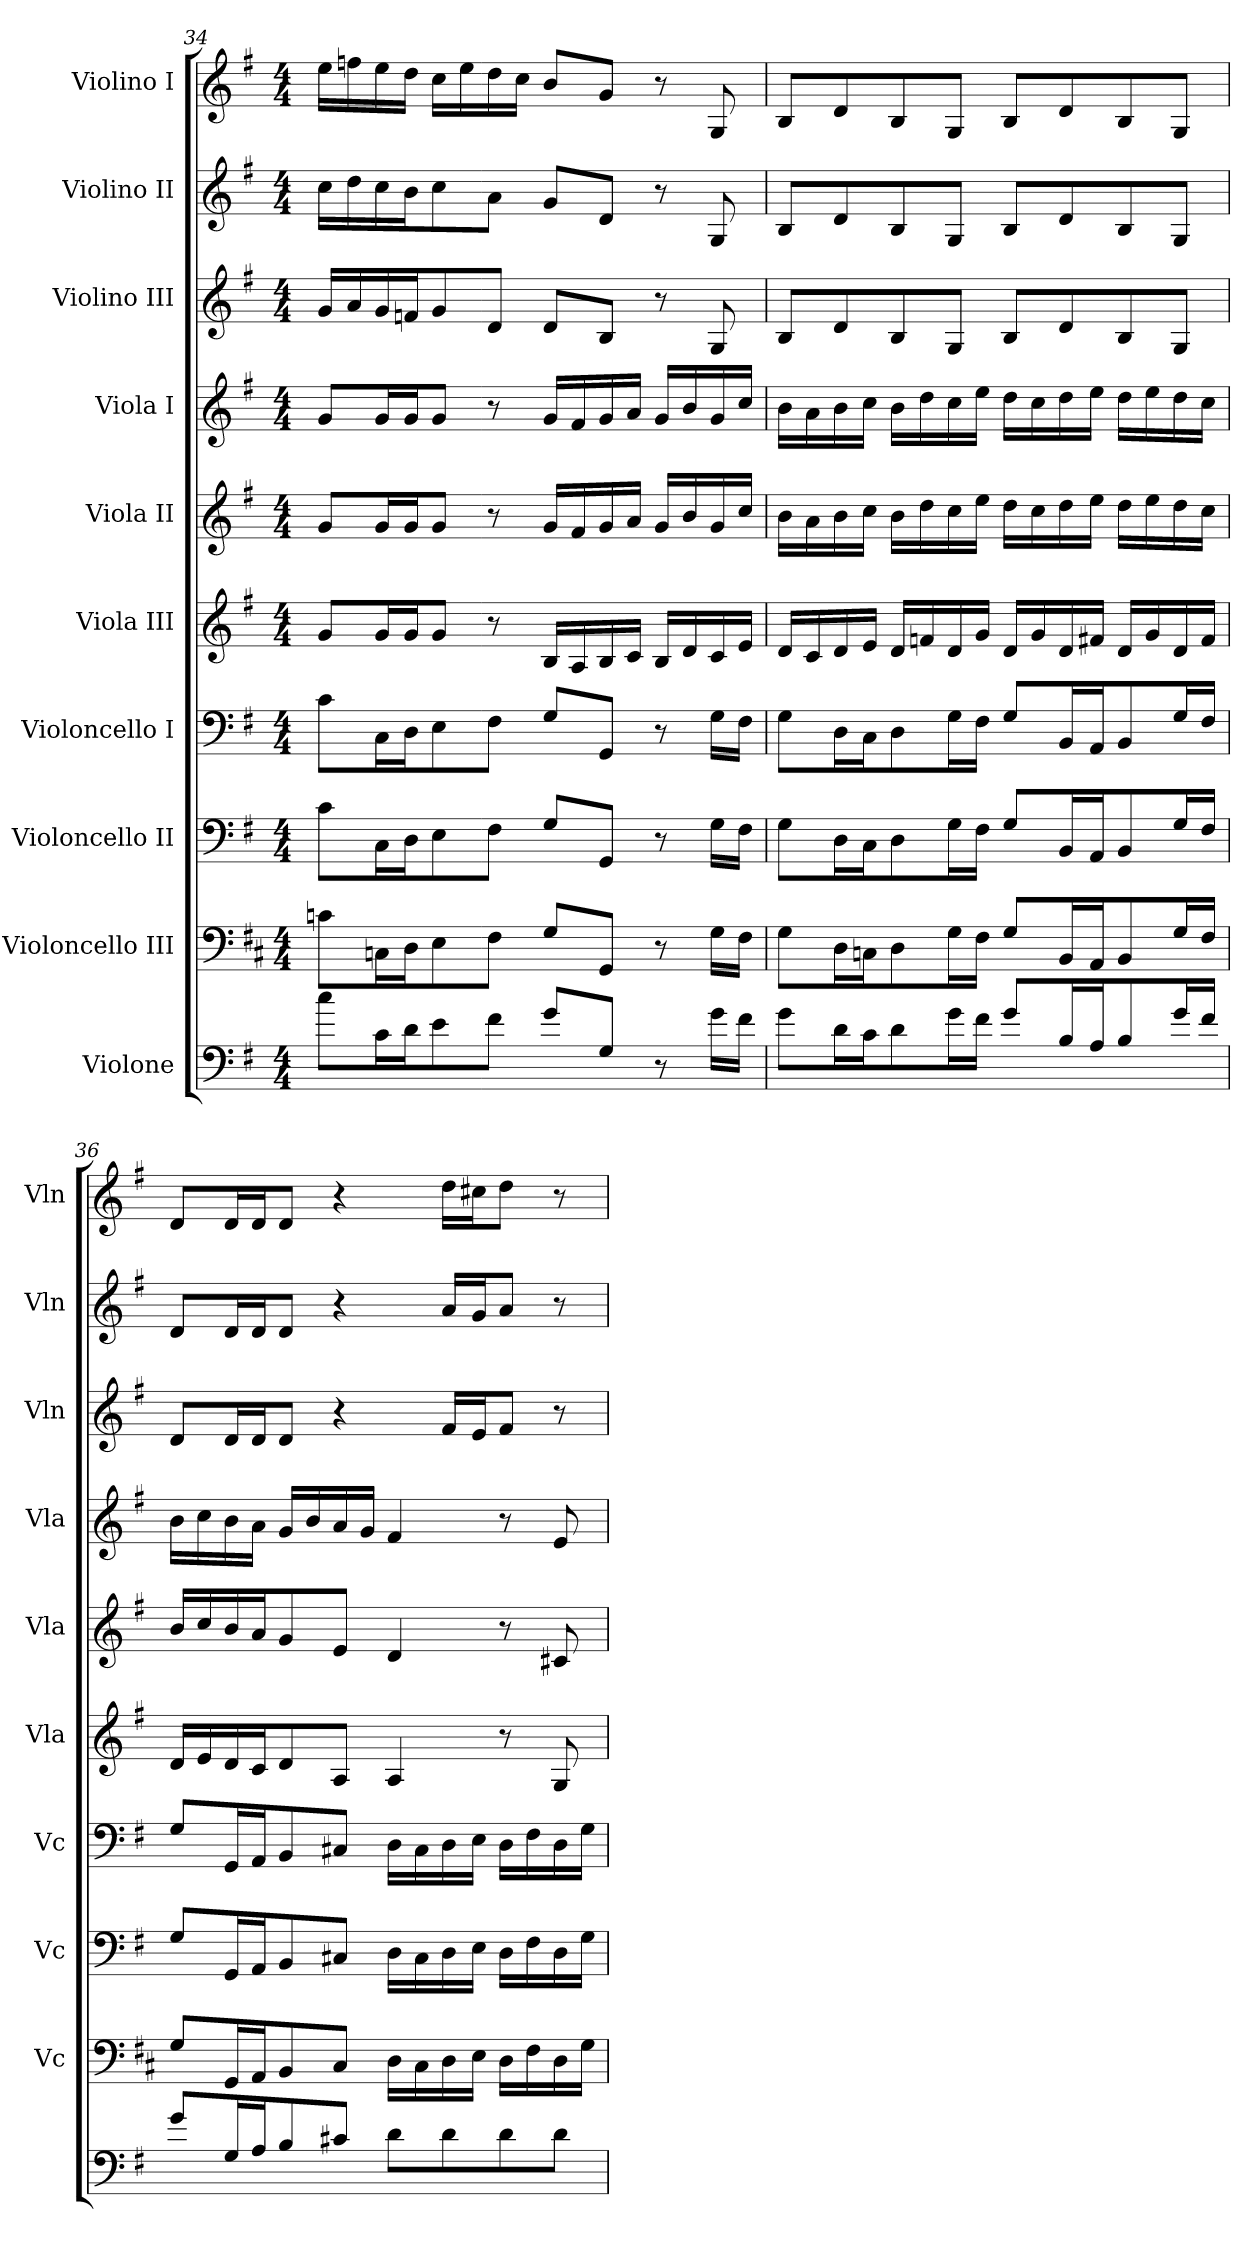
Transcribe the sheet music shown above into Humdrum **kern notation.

**kern	**kern	**kern	**kern	**kern	**kern	**kern	**kern	**kern	**kern
*part10	*part9	*part8	*part7	*part6	*part5	*part4	*part3	*part2	*part1
*staff10	*staff9	*staff8	*staff7	*staff6	*staff5	*staff4	*staff3	*staff2	*staff1
*I"Violone	*I"Violoncello III	*I"Violoncello  II	*I"Violoncello   I	*I"Viola       III	*I"Viola        II	*I"Viola         I	*I"Violino     III	*I"Violino      II	*I"Violino       I
*	*I'Vc	*I'Vc	*I'Vc	*I'Vla	*I'Vla	*I'Vla	*I'Vln	*I'Vln	*I'Vln
*clefF4	*clefF4	*clefF4	*clefF4	*clefG2	*clefG2	*clefG2	*clefG2	*clefG2	*clefG2
*ITrd7c12	*	*	*	*	*	*	*	*	*
*k[f#]	*k[f#c#]	*k[f#]	*k[f#]	*k[f#]	*k[f#]	*k[f#]	*k[f#]	*k[f#]	*k[f#]
*G:	*D:	*G:	*G:	*G:	*G:	*G:	*G:	*G:	*G:
*M4/4	*M4/4	*M4/4	*M4/4	*M4/4	*M4/4	*M4/4	*M4/4	*M4/4	*M4/4
=34	=34	=34	=34	=34	=34	=34	=34	=34	=34
8c\L	8cn\L	8c\L	8c\L	8g/L	8g/L	8g/L	16g/LL	16cc\LL	16ee\LL
.	.	.	.	.	.	.	16a/	16dd\	16ffn\
16C\L	16Cn\L	16C\L	16C\L	16g/L	16g/L	16g/L	16g/	16cc\	16ee\
16D\J	16D\J	16D\J	16D\J	16g/J	16g/J	16g/J	16fn/J	16b\J	16dd\JJ
8E\	8E\	8E\	8E\	8g/J	8g/J	8g/J	8g/	8cc\	16cc\LL
.	.	.	.	.	.	.	.	.	16ee\
8F#\J	8F#\J	8F#\J	8F#\J	8r	8r	8r	8d/J	8a\J	16dd\
.	.	.	.	.	.	.	.	.	16cc\JJ
8G/L	8G/L	8G/L	8G/L	16B/LL	16g/LL	16g/LL	8d/L	8g/L	8b/L
.	.	.	.	16A/	16f#/	16f#/	.	.	.
8GG/J	8GG/J	8GG/J	8GG/J	16B/	16g/	16g/	8B/J	8d/J	8g/J
.	.	.	.	16c/JJ	16a/JJ	16a/JJ	.	.	.
8r	8r	8r	8r	16B/LL	16g/LL	16g/LL	8r	8r	8r
.	.	.	.	16d/	16b/	16b/	.	.	.
16G\LL	16G\LL	16G\LL	16G\LL	16c/	16g/	16g/	8G/	8G/	8G/
16F#\JJ	16F#\JJ	16F#\JJ	16F#\JJ	16e/JJ	16cc/JJ	16cc/JJ	.	.	.
!!LO:PB:g=z
=35	=35	=35	=35	=35	=35	=35	=35	=35	=35
8G\L	8G\L	8G\L	8G\L	16d/LL	16b\LL	16b\LL	8B/L	8B/L	8B/L
.	.	.	.	16c/	16a\	16a\	.	.	.
16D\L	16D\L	16D\L	16D\L	16d/	16b\	16b\	8d/	8d/	8d/
16C\J	16Cn\J	16C\J	16C\J	16e/JJ	16cc\JJ	16cc\JJ	.	.	.
8D\	8D\	8D\	8D\	16d/LL	16b\LL	16b\LL	8B/	8B/	8B/
.	.	.	.	16fn/	16dd\	16dd\	.	.	.
16G\L	16G\L	16G\L	16G\L	16d/	16cc\	16cc\	8G/J	8G/J	8G/J
16F#\JJ	16F#\JJ	16F#\JJ	16F#\JJ	16g/JJ	16ee\JJ	16ee\JJ	.	.	.
8G/L	8G/L	8G/L	8G/L	16d/LL	16dd\LL	16dd\LL	8B/L	8B/L	8B/L
.	.	.	.	16g/	16cc\	16cc\	.	.	.
16BB/L	16BB/L	16BB/L	16BB/L	16d/	16dd\	16dd\	8d/	8d/	8d/
16AA/J	16AA/J	16AA/J	16AA/J	16f#X/JJ	16ee\JJ	16ee\JJ	.	.	.
8BB/	8BB/	8BB/	8BB/	16d/LL	16dd\LL	16dd\LL	8B/	8B/	8B/
.	.	.	.	16g/	16ee\	16ee\	.	.	.
16G/L	16G/L	16G/L	16G/L	16d/	16dd\	16dd\	8G/J	8G/J	8G/J
16F#/JJ	16F#/JJ	16F#/JJ	16F#/JJ	16f#/JJ	16cc\JJ	16cc\JJ	.	.	.
=36	=36	=36	=36	=36	=36	=36	=36	=36	=36
8G/L	8G/L	8G/L	8G/L	16d/LL	16b/LL	16b\LL	8d/L	8d/L	8d/L
.	.	.	.	16e/	16cc/	16cc\	.	.	.
16GG/L	16GG/L	16GG/L	16GG/L	16d/	16b/	16b\	16d/L	16d/L	16d/L
16AA/J	16AA/J	16AA/J	16AA/J	16c/J	16a/J	16a\JJ	16d/J	16d/J	16d/J
8BB/	8BB/	8BB/	8BB/	8d/	8g/	16g/LL	8d/J	8d/J	8d/J
.	.	.	.	.	.	16b/	.	.	.
8C#X/J	8C#/J	8C#X/J	8C#X/J	8A/J	8e/J	16a/	4r	4r	4r
.	.	.	.	.	.	16g/JJ	.	.	.
8D\L	16D\LL	16D\LL	16D\LL	4A/	4d/	4f#/	.	.	.
.	16C#\	16C#\	16C#\	.	.	.	.	.	.
8D\	16D\	16D\	16D\	.	.	.	16f#/LL	16a/LL	16dd\LL
.	16E\JJ	16E\JJ	16E\JJ	.	.	.	16e/J	16g/J	16cc#X\J
8D\	16D\LL	16D\LL	16D\LL	8r	8r	8r	8f#/J	8a/J	8dd\J
.	16F#\	16F#\	16F#\	.	.	.	.	.	.
8D\J	16D\	16D\	16D\	8G/	8c#X/	8e/	8r	8r	8r
.	16G\JJ	16G\JJ	16G\JJ	.	.	.	.	.	.
=	=	=	=	=	=	=	=	=	=
*-	*-	*-	*-	*-	*-	*-	*-	*-	*-
